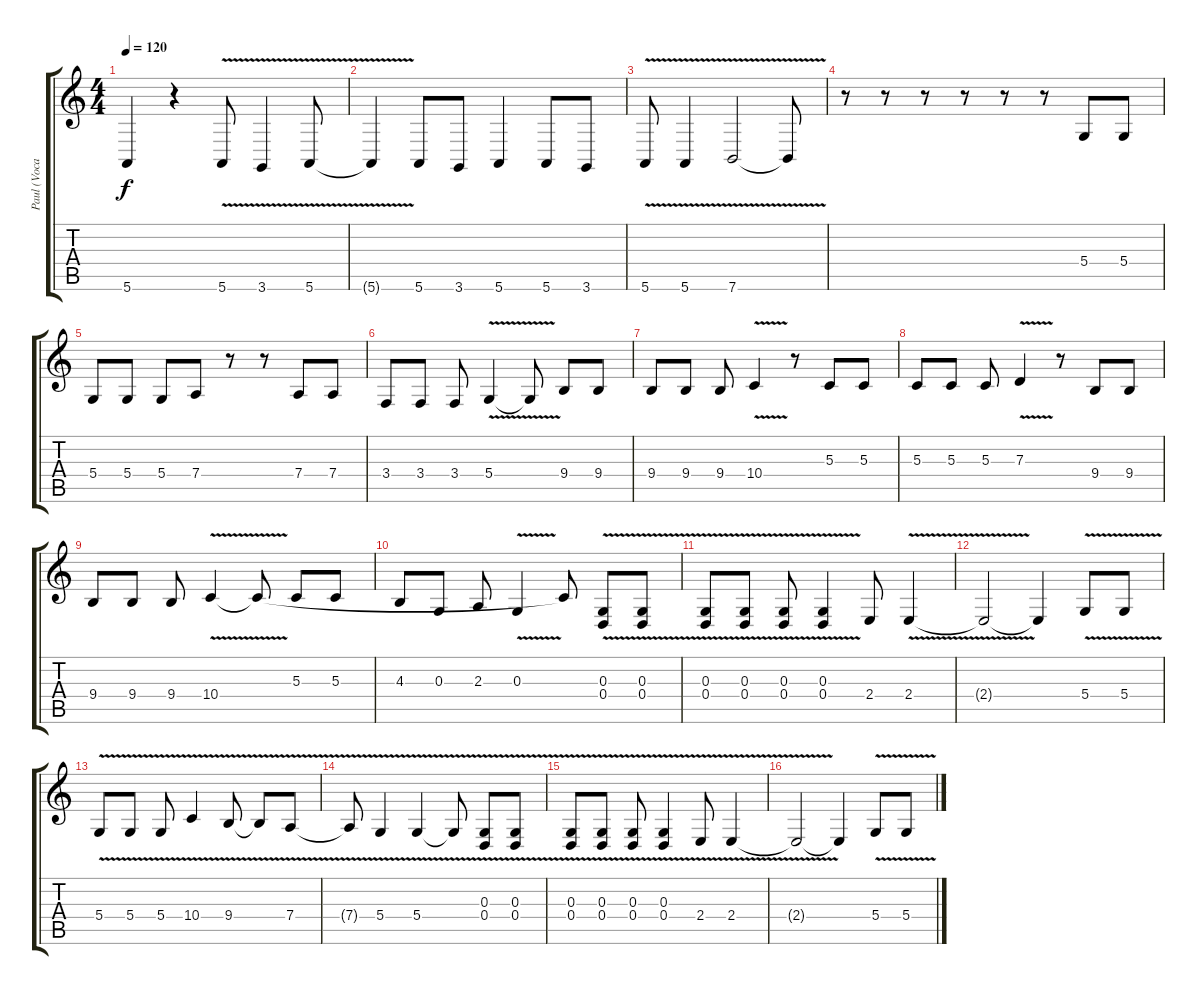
\track ("Paul (Vocals)" "Paul (Voca") {instrument electricgrandpiano}
\staff {score tabs}
\tuning (E4 B3 G3 D3 A2 E2) {hide}
\ts (4 4)
\tempo 120
\clef g2
\ks c
5.6{t}.4{dy f} r.4 5.6{v}.8 3.6{v}.4 5.6{v}.8 |
5.6{t}.4 5.6.8 3.6.8 5.6.4 5.6.8 3.6.8 |
5.6{v}.8 5.6{v}.4 7.6{v}.2 7.6{t}.8 |
r.8 r.8 r.8 r.8 r.8 r.8 5.4.8 5.4.8 |
5.4.8 5.4.8 5.4.8 7.4.8 r.8 r.8 7.4.8 7.4.8 |
3.4.8 3.4.8 3.4.8 5.4{v}.4 5.4{t}.8 9.4.8 9.4.8 |
9.4.8 9.4.8 9.4.8 10.4{v}.4 r.8 5.3.8 5.3.8 |
5.3.8 5.3.8 5.3.8 7.3{v}.4 r.8 9.4.8 9.4.8 |
9.4.8 9.4.8 9.4.8 10.4{v}.4 10.4{t}.8 5.3.8 5.3.8 |
4.3.8 0.3.8 2.3.8 0.3{v}.4 10.4{t}.8 (0.3{v} 0.4).8 (0.3{v} 0.4).8 |
(0.3{v} 0.4).8 (0.3{v} 0.4).8 (0.3{v} 0.4).8 (0.3{v} 0.4).4 2.4.8 2.4{v}.4 |
2.4{t}.2 2.4{t}.4 5.4{v}.8 5.4{v}.8 |
5.4{v}.8 5.4{v}.8 5.4{v}.8 10.4{v}.4 9.4{v}.8 9.4{t}.8 7.4{v}.8 |
7.4{t}.8 5.4{v}.4 5.4{v}.4 5.4{t}.8 (0.3{v} 0.4).8 (0.3{v} 0.4).8 |
(0.3 0.4{v}).8 (0.3 0.4{v}).8 (0.3 0.4{v}).8 (0.3 0.4{v}).4 2.4{v}.8 2.4{v}.4 |
2.4{t}.2 2.4{t}.4 5.4{v}.8 5.4{v}.8
